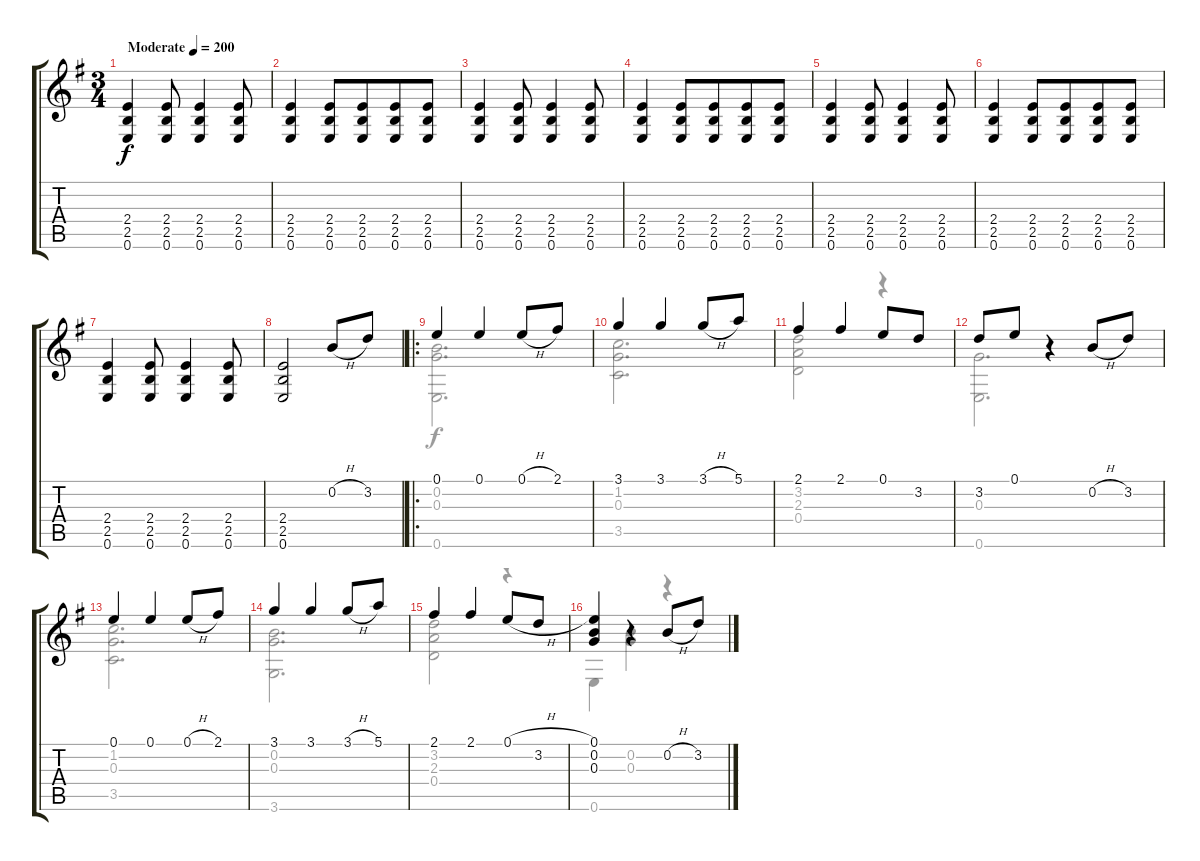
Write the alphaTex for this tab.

\track "" {instrument acousticguitarnylon}
\staff {score tabs}
\tuning (E4 B3 G3 D3 A2 E2) {hide}
\voice
\ts (3 4)
\tempo (200 "Moderate")
\clef g2
\ks g
(2.4 2.5 0.6).4{dy f instrument acousticguitarnylon} (2.4 2.5 0.6).8 (2.4 2.5 0.6).4 (2.4 2.5 0.6).8 |
(2.4 2.5 0.6).4 (2.4 2.5 0.6).8 (2.4 2.5 0.6).8{beam merge} (2.4 2.5 0.6).8 (2.4 2.5 0.6).8 |
(2.4 2.5 0.6).4 (2.4 2.5 0.6).8 (2.4 2.5 0.6).4 (2.4 2.5 0.6).8 |
(2.4 2.5 0.6).4 (2.4 2.5 0.6).8 (2.4 2.5 0.6).8{beam merge} (2.4 2.5 0.6).8 (2.4 2.5 0.6).8 |
(2.4 2.5 0.6).4 (2.4 2.5 0.6).8 (2.4 2.5 0.6).4 (2.4 2.5 0.6).8 |
(2.4 2.5 0.6).4 (2.4 2.5 0.6).8 (2.4 2.5 0.6).8{beam merge} (2.4 2.5 0.6).8 (2.4 2.5 0.6).8 |
(2.4 2.5 0.6).4 (2.4 2.5 0.6).8 (2.4 2.5 0.6).4 (2.4 2.5 0.6).8 |
(2.4 2.5 0.6).2 0.2{h}.8{beam Up beam merge} 3.2.8{beam Up} |
\ro
0.1.4 0.1.4 0.1{h}.8 2.1.8 |
3.1.4 3.1.4 3.1{h}.8 5.1.8 |
2.1.4 2.1.4 0.1.8 3.2.8 |
3.2.8 0.1.8 r.4 0.2{h}.8 3.2.8 |
0.1.4 0.1.4 0.1{h}.8 2.1.8 |
3.1.4 3.1.4 3.1{h}.8 5.1.8 |
2.1.4 2.1.4 0.1{h}.8 3.2.8 |
(0.1 0.2 0.3).4 r.4 0.2{h}.8 3.2.8
\voice
\clef g2
\ottava regular
\simile none
\ks g
|
|
|
|
|
|
|
|
(0.2 0.3 0.6).2{d} |
(1.2 0.3 3.5).2{d} |
(3.2 2.3 0.4).2 r.4 |
(0.3 0.6).2{d} |
(1.2 0.3 3.5).2{d} |
(0.2 0.3 3.6).2{d} |
(3.2 2.3 0.4).2 r.4 |
0.6.4 (0.2 0.3).4 r.4
